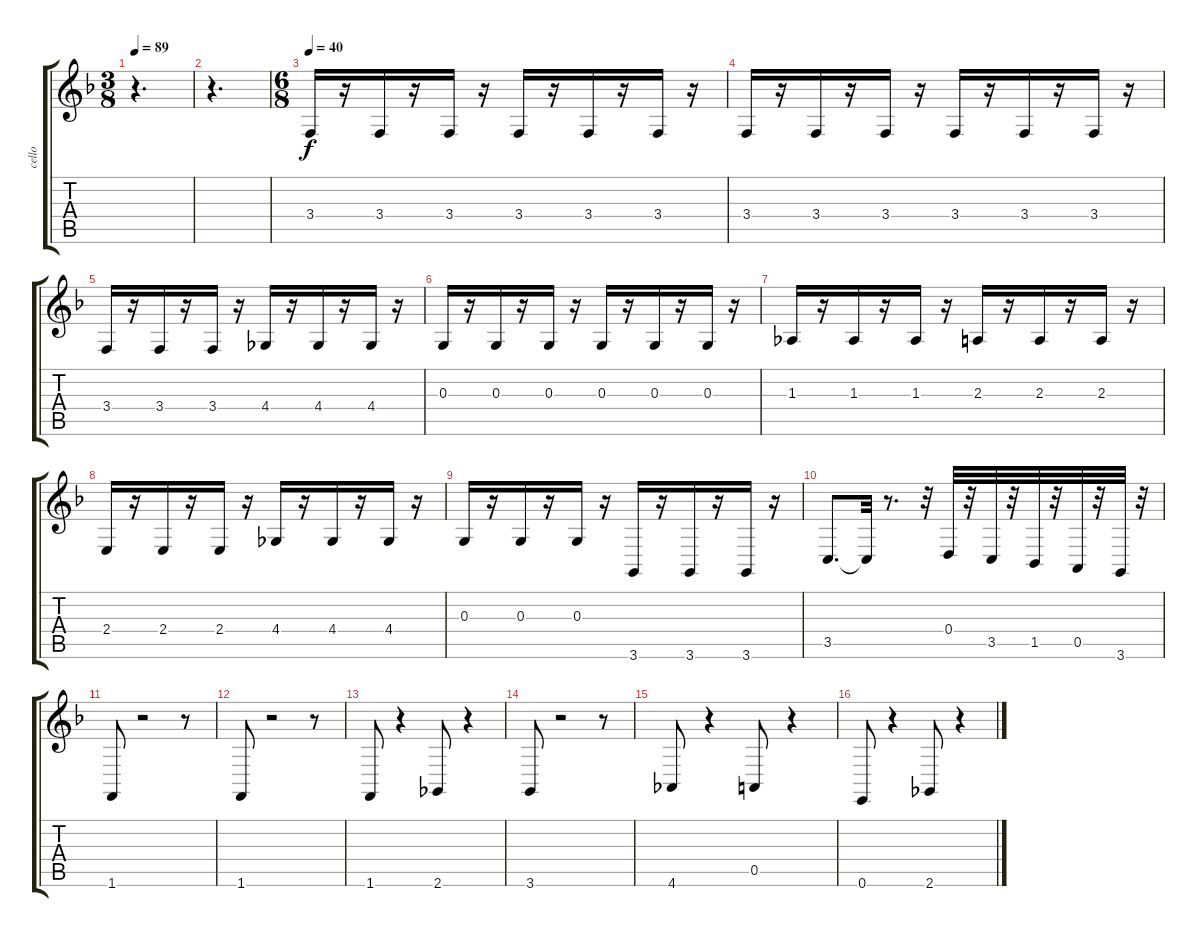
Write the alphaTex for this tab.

\track ("cello" "cello") {instrument cello}
\staff {score tabs}
\tuning (E4 B3 G3 D3 A2 E2) {hide}
\ts (3 8)
\tempo 89
\clef g2
\ks dminor
r.4{d dy f} |
r.4{d} |
\ts (6 8)
\tempo 40
3.4.16 r.16 3.4.16 r.16 3.4.16 r.16 3.4.16 r.16 3.4.16 r.16 3.4.16 r.16 |
3.4.16 r.16 3.4.16 r.16 3.4.16 r.16 3.4.16 r.16 3.4.16 r.16 3.4.16 r.16 |
3.4.16 r.16 3.4.16 r.16 3.4.16 r.16 4.4.16 r.16 4.4.16 r.16 4.4.16 r.16 |
0.3.16 r.16 0.3.16 r.16 0.3.16 r.16 0.3.16 r.16 0.3.16 r.16 0.3.16 r.16 |
1.3.16 r.16 1.3.16 r.16 1.3.16 r.16 2.3.16 r.16 2.3.16 r.16 2.3.16 r.16 |
2.4.16 r.16 2.4.16 r.16 2.4.16 r.16 4.4.16 r.16 4.4.16 r.16 4.4.16 r.16 |
0.3.16 r.16 0.3.16 r.16 0.3.16 r.16 3.6.16 r.16 3.6.16 r.16 3.6.16 r.16 |
3.5.8{d} 3.5{t}.32 r.8{d} r.32 0.4.32 r.32 3.5.32 r.32 1.5.32 r.32 0.5.32 r.32 3.6.32 r.32 |
1.6.8 r.2 r.8 |
1.6.8 r.2 r.8 |
1.6.8 r.4 2.6.8 r.4 |
3.6.8 r.2 r.8 |
4.6.8 r.4 0.5.8 r.4 |
0.6.8 r.4 2.6.8 r.4
